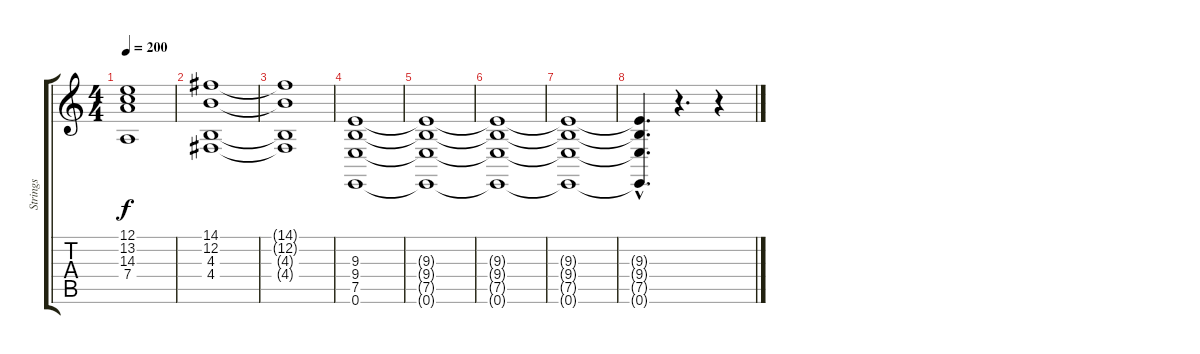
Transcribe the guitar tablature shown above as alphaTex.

\track ("Strings" "Strings") {instrument synthstrings1}
\staff {score tabs}
\tuning (E4 B3 G3 D3 A2 E2) {hide}
\ts (4 4)
\tempo 200
\clef g2
\ks c
(12.1{t} 13.2{t} 14.3{t} 7.4{t}).1{dy f} |
(14.1 12.2 4.3 4.4).1 |
(14.1{t} 12.2{t} 4.3{t} 4.4{t}).1 |
(9.3 9.4 7.5 0.6).1 |
(9.3{t} 9.4{t} 7.5{t} 0.6{t}).1 |
(9.3{t} 9.4{t} 7.5{t} 0.6{t}).1 |
(9.3{t} 9.4{t} 7.5{t} 0.6{t}).1 |
(9.3{hac t} 9.4{hac t} 7.5{hac t} 0.6{hac t}).4{d} r.4{d} r.4
